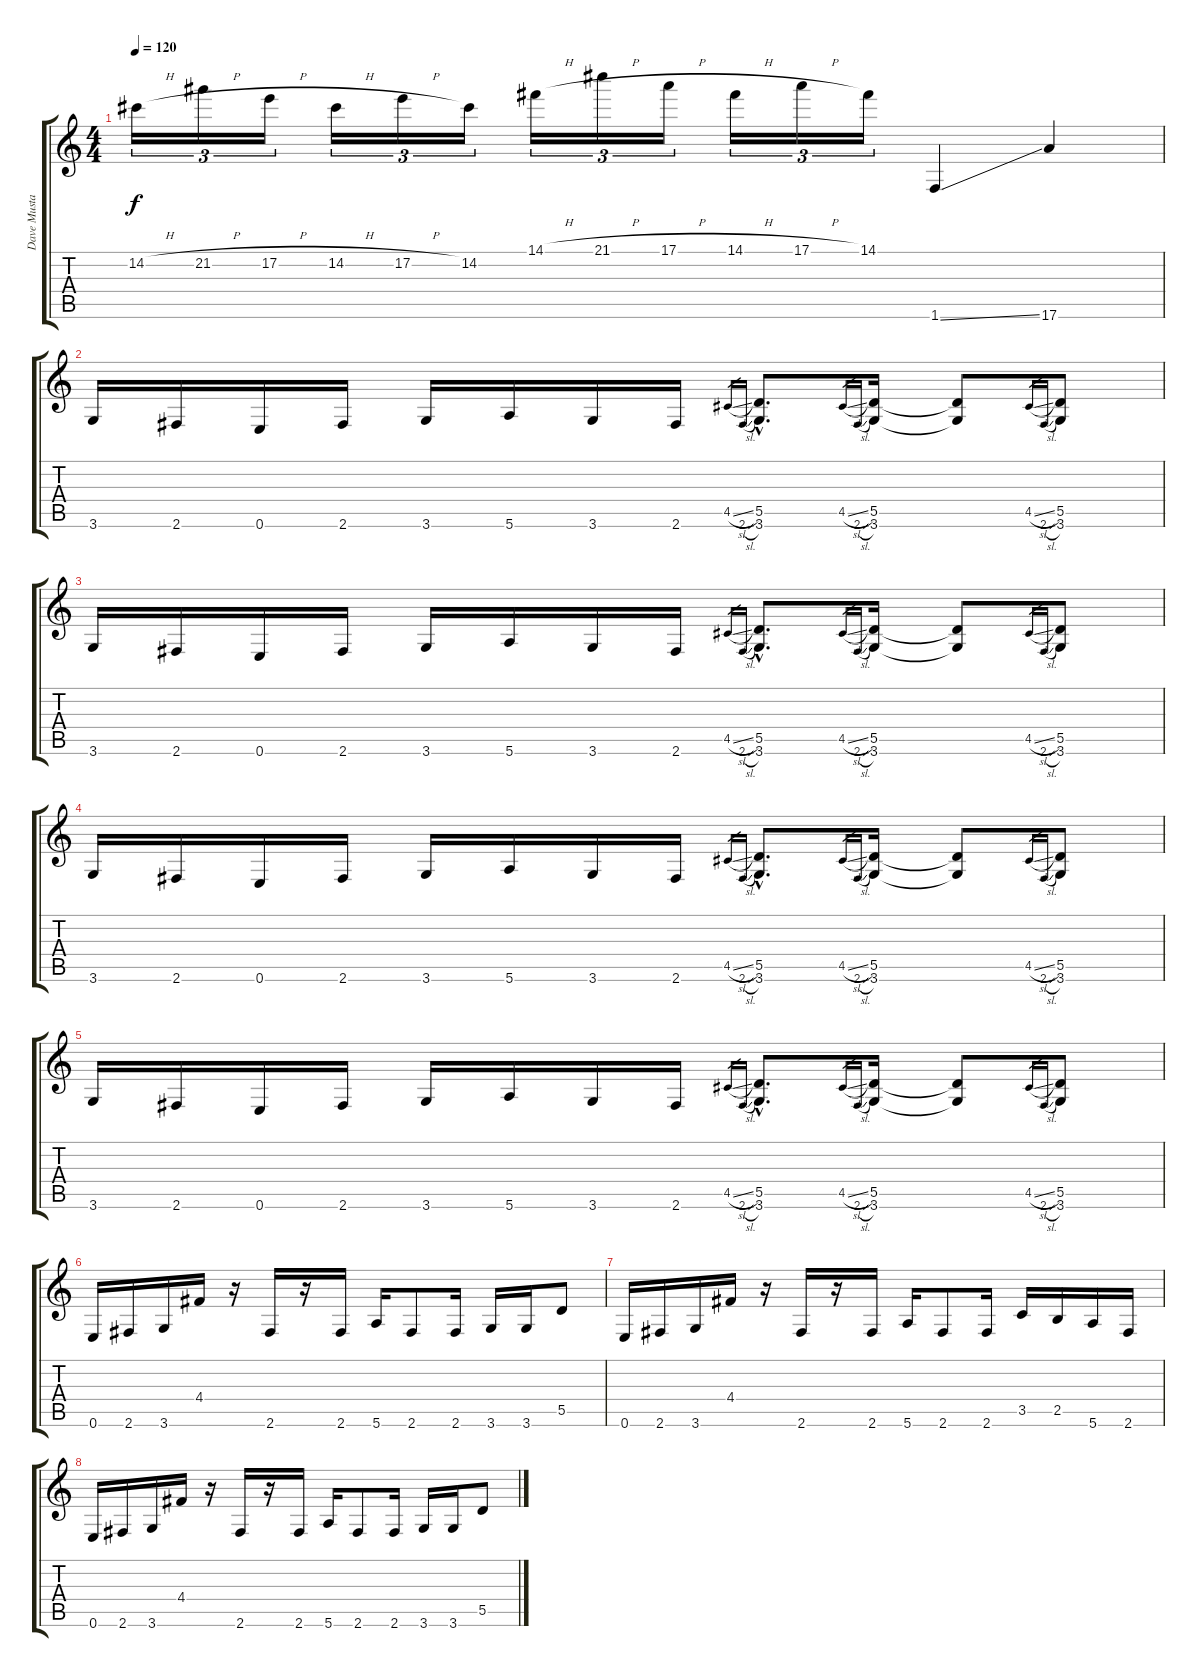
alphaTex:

\track ("Dave Mustaine" "Dave Musta") {instrument distortionguitar}
\staff {score tabs}
\tuning (E4 B3 G3 D3 A2 E2) {hide}
\ts (4 4)
\tempo 120
\clef g2
\ks c
14.2{h}.16{tu (3 2) dy f} 21.2{h}.16{tu (3 2)} 17.2{h}.16{tu (3 2)} 14.2{h}.16{tu (3 2)} 17.2{h}.16{tu (3 2)} 14.2.16{tu (3 2)} 14.1{h}.16{tu (3 2)} 21.1{h}.16{tu (3 2)} 17.1{h}.16{tu (3 2)} 14.1{h}.16{tu (3 2)} 17.1{h}.16{tu (3 2)} 14.1.16{tu (3 2)} 1.6{ss}.4 17.6.4 |
3.6.16 2.6.16 0.6.16 2.6.16 3.6.16 5.6.16 3.6.16 2.6.16 4.5{sl}.16{gr} 2.6{sl}.16{gr} (5.5{hac} 3.6{hac}).8{d} 4.5{sl}.16{gr} 2.6{sl}.16{gr} (5.5 3.6).16 (5.5{t} 3.6{t}).8 4.5{sl}.16{gr} 2.6{sl}.16{gr} (5.5 3.6).8 |
3.6.16 2.6.16 0.6.16 2.6.16 3.6.16 5.6.16 3.6.16 2.6.16 4.5{sl}.16{gr} 2.6{sl}.16{gr} (5.5{hac} 3.6{hac}).8{d} 4.5{sl}.16{gr} 2.6{sl}.16{gr} (5.5 3.6).16 (5.5{t} 3.6{t}).8 4.5{sl}.16{gr} 2.6{sl}.16{gr} (5.5 3.6).8 |
3.6.16 2.6.16 0.6.16 2.6.16 3.6.16 5.6.16 3.6.16 2.6.16 4.5{sl}.16{gr} 2.6{sl}.16{gr} (5.5{hac} 3.6{hac}).8{d} 4.5{sl}.16{gr} 2.6{sl}.16{gr} (5.5 3.6).16 (5.5{t} 3.6{t}).8 4.5{sl}.16{gr} 2.6{sl}.16{gr} (5.5 3.6).8 |
3.6.16 2.6.16 0.6.16 2.6.16 3.6.16 5.6.16 3.6.16 2.6.16 4.5{sl}.16{gr} 2.6{sl}.16{gr} (5.5{hac} 3.6{hac}).8{d} 4.5{sl}.16{gr} 2.6{sl}.16{gr} (5.5 3.6).16 (5.5{t} 3.6{t}).8 4.5{sl}.16{gr} 2.6{sl}.16{gr} (5.5 3.6).8 |
0.6.16 2.6.16 3.6.16 4.4.16 r.16 2.6.16 r.16 2.6.16 5.6.16 2.6.8 2.6.16 3.6.16 3.6.16 5.5.8 |
0.6.16 2.6.16 3.6.16 4.4.16 r.16 2.6.16 r.16 2.6.16 5.6.16 2.6.8 2.6.16 3.5.16 2.5.16 5.6.16 2.6.16 |
0.6.16 2.6.16 3.6.16 4.4.16 r.16 2.6.16 r.16 2.6.16 5.6.16 2.6.8 2.6.16 3.6.16 3.6.16 5.5.8
